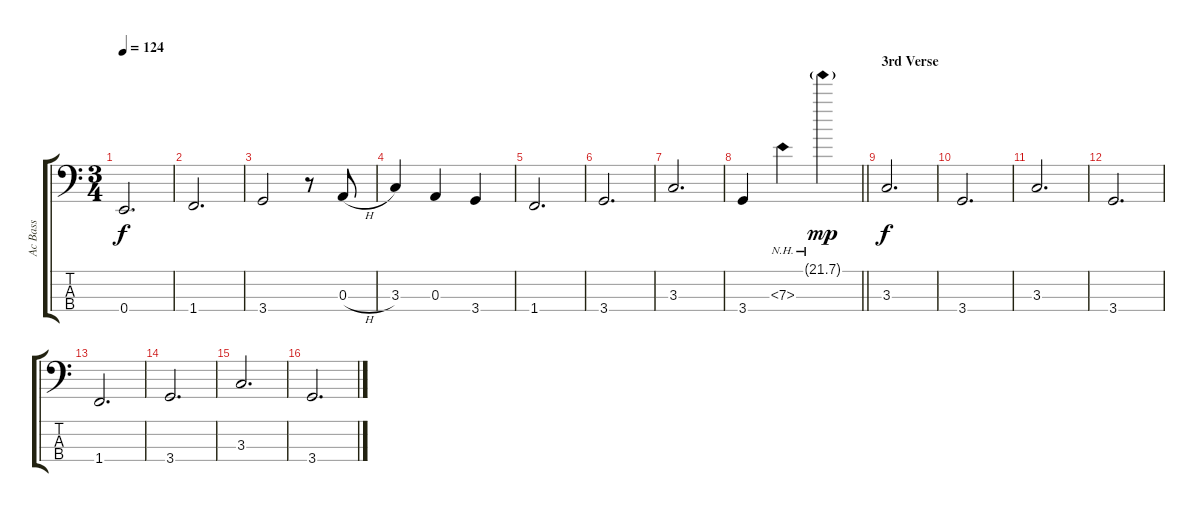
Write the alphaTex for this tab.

\track ("Ac Bass" "Ac Bass") {instrument acousticbass}
\staff {score tabs}
\tuning (G2 D2 A1 E1) {hide}
\ts (3 4)
\tempo 124
\clef f4
\ks c
0.4.2{d dy f} |
1.4.2{d} |
3.4.2 r.8 0.3{h}.8 |
3.3.4 0.3.4 3.4.4 |
1.4.2{d} |
3.4.2{d} |
3.3.2{d} |
\barLineRight lightlight
3.4.4 7.3{nh}.4 21.1{nh g}.4{dy mp} |
\section ("" "3rd Verse")
3.3.2{d dy f} |
3.4.2{d} |
3.3.2{d} |
3.4.2{d} |
1.4.2{d} |
3.4.2{d} |
3.3.2{d} |
3.4.2{d}
